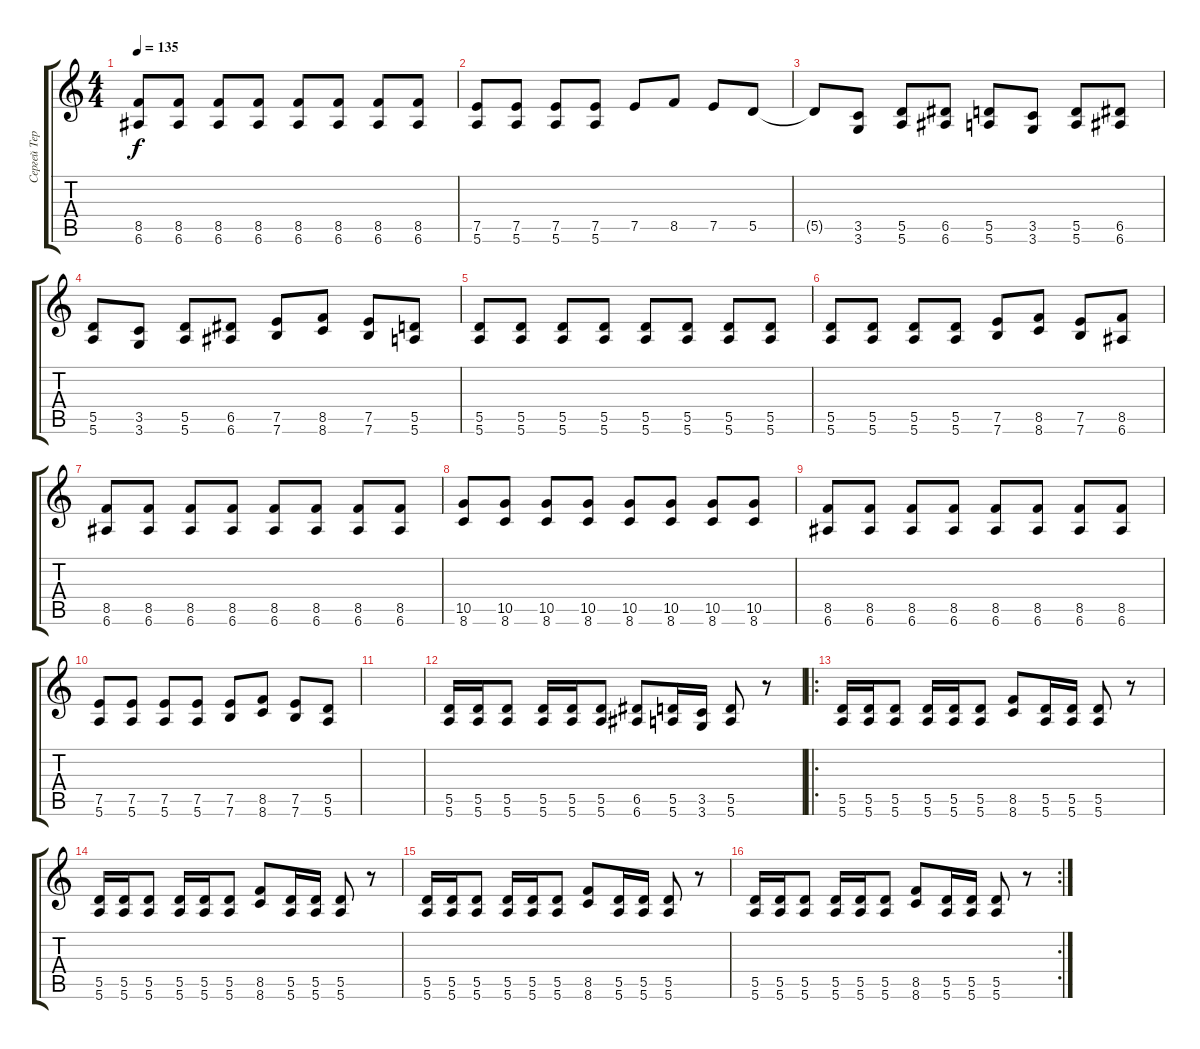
\track ("Сергей Терентьев" "Сергей Тер") {instrument overdrivenguitar}
\staff {score tabs}
\tuning (E4 B3 G3 D3 A2 E2) {hide}
\ts (4 4)
\tempo 135
\clef g2
\ks c
(8.5 6.6).8{dy f} (8.5 6.6).8 (8.5 6.6).8 (8.5 6.6).8 (8.5 6.6).8 (8.5 6.6).8 (8.5 6.6).8 (8.5 6.6).8 |
(7.5 5.6).8 (7.5 5.6).8 (7.5 5.6).8 (7.5 5.6).8 7.5.8 8.5.8 7.5.8 5.5.8 |
5.5{t}.8 (3.5 3.6).8 (5.5 5.6).8 (6.5 6.6).8 (5.5 5.6).8 (3.5 3.6).8 (5.5 5.6).8 (6.5 6.6).8 |
(5.5 5.6).8 (3.5 3.6).8 (5.5 5.6).8 (6.5 6.6).8 (7.5 7.6).8 (8.5 8.6).8 (7.5 7.6).8 (5.5 5.6).8 |
(5.5 5.6).8 (5.5 5.6).8 (5.5 5.6).8 (5.5 5.6).8 (5.5 5.6).8 (5.5 5.6).8 (5.5 5.6).8 (5.5 5.6).8 |
(5.5 5.6).8 (5.5 5.6).8 (5.5 5.6).8 (5.5 5.6).8 (7.5 7.6).8 (8.5 8.6).8 (7.5 7.6).8 (8.5 6.6).8 |
(8.5 6.6).8 (8.5 6.6).8 (8.5 6.6).8 (8.5 6.6).8 (8.5 6.6).8 (8.5 6.6).8 (8.5 6.6).8 (8.5 6.6).8 |
(10.5 8.6).8 (10.5 8.6).8 (10.5 8.6).8 (10.5 8.6).8 (10.5 8.6).8 (10.5 8.6).8 (10.5 8.6).8 (10.5 8.6).8 |
(8.5 6.6).8 (8.5 6.6).8 (8.5 6.6).8 (8.5 6.6).8 (8.5 6.6).8 (8.5 6.6).8 (8.5 6.6).8 (8.5 6.6).8 |
(7.5 5.6).8 (7.5 5.6).8 (7.5 5.6).8 (7.5 5.6).8 (7.5 7.6).8 (8.5 8.6).8 (7.5 7.6).8 (5.5 5.6).8 |
|
(5.5 5.6).16 (5.5 5.6).16 (5.5 5.6).8 (5.5 5.6).16 (5.5 5.6).16 (5.5 5.6).8 (6.5 6.6).8 (5.5 5.6).16 (3.5 3.6).16 (5.5 5.6).8 r.8 |
\ro
(5.5 5.6).16 (5.5 5.6).16 (5.5 5.6).8 (5.5 5.6).16 (5.5 5.6).16 (5.5 5.6).8 (8.5 8.6).8 (5.5 5.6).16 (5.5 5.6).16 (5.5 5.6).8 r.8 |
(5.5 5.6).16 (5.5 5.6).16 (5.5 5.6).8 (5.5 5.6).16 (5.5 5.6).16 (5.5 5.6).8 (8.5 8.6).8 (5.5 5.6).16 (5.5 5.6).16 (5.5 5.6).8 r.8 |
(5.5 5.6).16 (5.5 5.6).16 (5.5 5.6).8 (5.5 5.6).16 (5.5 5.6).16 (5.5 5.6).8 (8.5 8.6).8 (5.5 5.6).16 (5.5 5.6).16 (5.5 5.6).8 r.8 |
\rc 2
(5.5 5.6).16 (5.5 5.6).16 (5.5 5.6).8 (5.5 5.6).16 (5.5 5.6).16 (5.5 5.6).8 (8.5 8.6).8 (5.5 5.6).16 (5.5 5.6).16 (5.5 5.6).8 r.8
